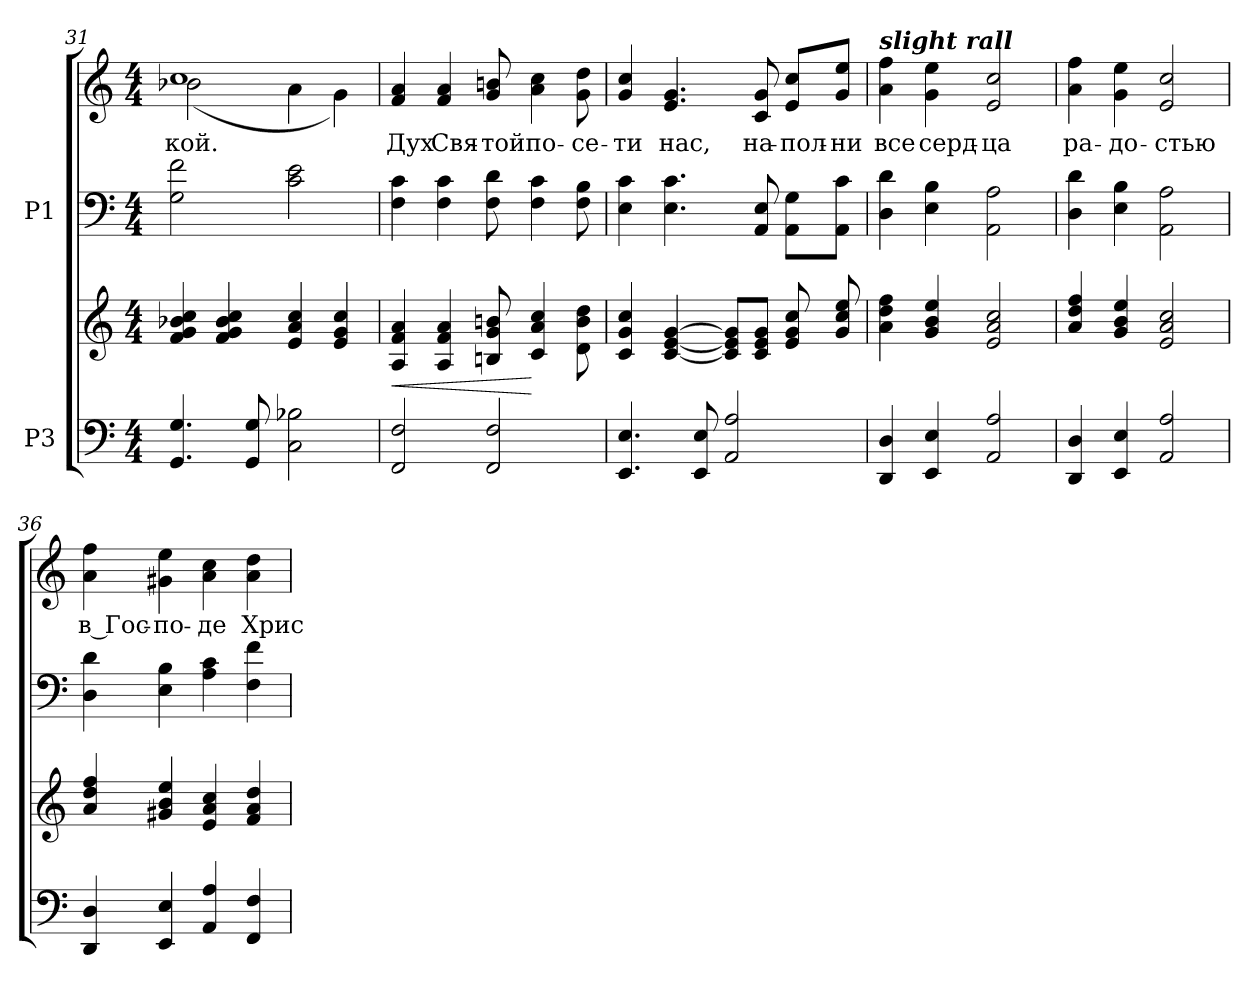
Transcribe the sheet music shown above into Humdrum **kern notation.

**kern	**kern	**dynam	**kern	**kern	**text
*part2	*part2	*part2	*part1	*part1	*part1
*staff4	*staff3	*staff3/4	*staff2	*staff1	*staff1
*I"P3	*	*	*I"P1	*	*
*clefF4	*clefG2	*	*clefF4	*clefG2	*
*k[]	*k[]	*	*k[]	*k[]	*
*C:	*C:	*	*C:	*C:	*
*M4/4	*M4/4	*	*M4/4	*M4/4	*
=31	=31	=31	=31	=31	=31
!	!	!	!	!	!LO:LY:b:color=#000000
*	*	*	*	*^	*
4.GGi/ 4.Gi	4fi/ 4gi 4b-Xi 4cci	.	2Gi\ 2fi	1cci	(2b-Xi\	-кой.
.	4fi/ 4gi 4b-i 4cci	.	.	.	.	.
8GGi/ 8Gi	.	.	.	.	.	.
2Ci\ 2B-Xi	4ei/ 4ai 4cci	.	2ci\ 2ei	.	4ai\	.
.	4ei/ 4gi 4cci	.	.	.	4gi\)	.
=32	=32	=32	=32	=32	=32	=32
!	!	!LO:HP:b	!	!	!	!
*	*	*	*	*v	*v	*
*	*	*	*	*^	*
!	!	!	!	!	!	!LO:LY:b:color=#000000
*	*	*	*	*v	*v	*
2FFi/ 2Fi	4Ai/ 4fi 4ai	<	4Fi\ 4ci	4fi/ 4ai	Дух
!	!	!	!	!	!LO:LY:b:color=#000000
.	4Ai/ 4fi 4ai	.	4Fi\ 4ci	4fi/ 4ai	Свя-
!	!	!	!	!	!LO:LY:b:color=#000000
2FFi/ 2Fi	8Bni/ 8gi 8bni	.	8Fi\ 8di	8gi/ 8bni	-той
!	!	!	!	!	!LO:LY:b:color=#000000
.	4ci/ 4ai 4cci	[	4Fi\ 4ci	4ai\ 4cci	по-
!	!	!	!	!	!LO:LY:b:color=#000000
.	8di\ 8bi 8ddi	.	8Fi\ 8Bi	8gi\ 8ddi	-се-
=33	=33	=33	=33	=33	=33
!	!	!	!	!	!LO:LY:b:color=#000000
4.EEi/ 4.Ei	4ci/ 4gi 4cci	.	4Ei\ 4ci	4gi/ 4cci	-ти
!	!	!	!	!	!LO:LY:b:color=#000000
.	[<4ci/ [<4ei [>4gi	.	4.Ei\ 4.ci	4.ei/ 4.gi	нас,
8EEi/ 8Ei	.	.	.	.	.
2AAi/ 2Ai	8ci/] 8ei] 8gi]L	.	.	.	.
!	!	!	!	!	!LO:LY:b:color=#000000
.	8ci/ 8ei 8giJ	.	8AAi/ 8Ei	8ci/ 8gi	на-
!	!	!	!	!	!LO:LY:b:color=#000000
.	8ei/ 8gi 8cci	.	8AAi\ 8GiL	8ei/ 8cciL	-пол-
!	!	!	!	!	!LO:LY:b:color=#000000
.	8gi/ 8cci 8eei	.	8AAi\ 8ciJ	8gi/ 8eeiJ	-ни
!!LO:LB:g=z
=34	=34	=34	=34	=34	=34
!	!	!	!	!LO:TX:a:Bi:t=slight rall	!
!	!	!	!	!	!LO:LY:b:color=#000000
4DDi/ 4Di	4ai\ 4ddi 4ffi	.	4Di\ 4di	4ai\ 4ffi	все
!	!	!	!	!	!LO:LY:b:color=#000000
4EEi/ 4Ei	4gi/ 4bi 4eei	.	4Ei\ 4Bi	4gi\ 4eei	серд-
!	!	!	!	!	!LO:LY:b:color=#000000
2AAi/ 2Ai	2ei/ 2ai 2cci	.	2AAi\ 2Ai	2ei/ 2cci	-ца
=35	=35	=35	=35	=35	=35
!	!	!	!	!	!LO:LY:b:color=#000000
4DDi/ 4Di	4ai/ 4ddi 4ffi	.	4Di\ 4di	4ai\ 4ffi	ра-
!	!	!	!	!	!LO:LY:b:color=#000000
4EEi/ 4Ei	4gi/ 4bi 4eei	.	4Ei\ 4Bi	4gi\ 4eei	-до-
!	!	!	!	!	!LO:LY:b:color=#000000
2AAi/ 2Ai	2ei/ 2ai 2cci	.	2AAi\ 2Ai	2ei/ 2cci	-стью
=36	=36	=36	=36	=36	=36
!	!	!	!	!	!LO:LY:b:color=#000000
4DDi/ 4Di	4ai/ 4ddi 4ffi	.	4Di\ 4di	4ai\ 4ffi	в Гос-
!	!	!	!	!	!LO:LY:b:color=#000000
4EEi/ 4Ei	4g#Xi/ 4bi 4eei	.	4Ei\ 4Bi	4g#Xi\ 4eei	-по-
!	!	!	!	!	!LO:LY:b:color=#000000
4AAi/ 4Ai	4ei/ 4ai 4cci	.	4Ai\ 4ci	4ai\ 4cci	-де
!	!	!	!	!	!LO:LY:b:color=#000000
4FFi/ 4Fi	4fi/ 4ai 4ddi	.	4Fi\ 4fi	4ai\ 4ddi	Хрис-
=	=	=	=	=	=
*-	*-	*-	*-	*-	*-
